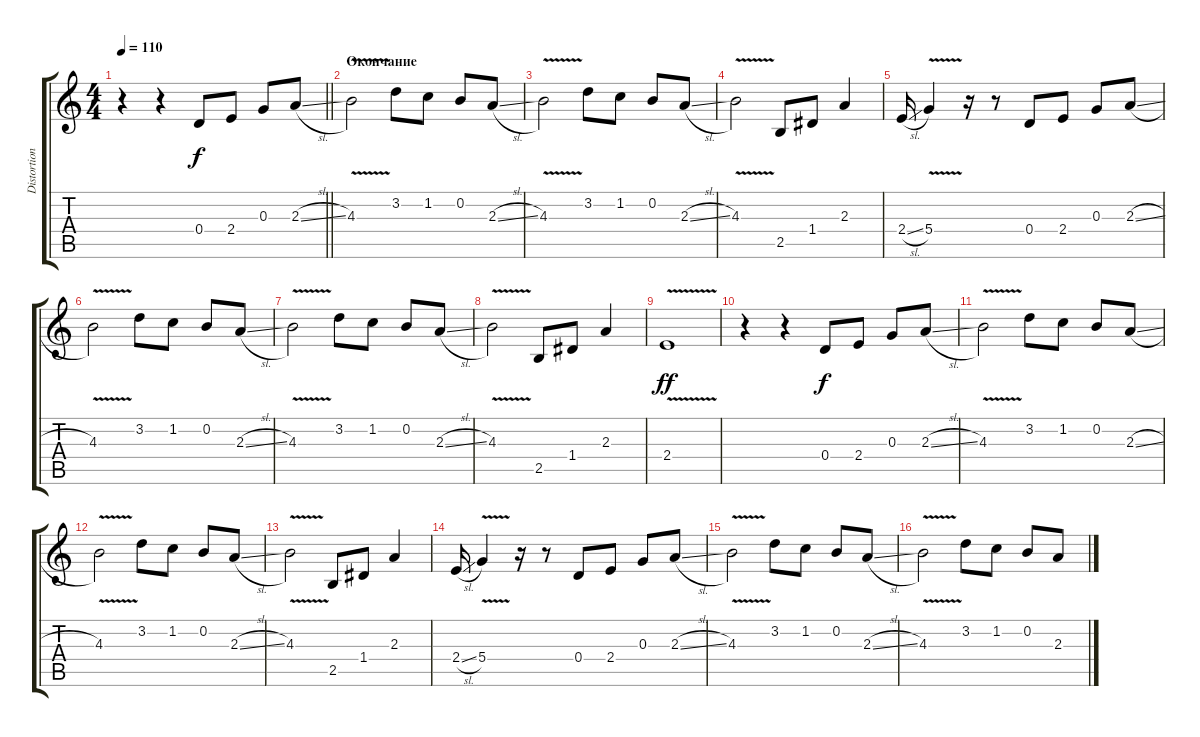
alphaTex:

\track ("Distortion Гитара" "Distortion") {instrument distortionguitar}
\staff {score tabs}
\tuning (E4 B3 G3 D3 A2 E2) {hide}
\ts (4 4)
\tempo 110
\clef g2
\barLineRight lightlight
\ks c
r.4{dy fff} r.4 0.4.8{dy f} 2.4.8 0.3.8 2.3{sl}.8 |
\section ("" "Окончание")
4.3{v}.2 3.2.8 1.2.8 0.2.8 2.3{sl}.8 |
4.3{v}.2 3.2.8 1.2.8 0.2.8 2.3{sl}.8 |
4.3{v}.2 2.5.8 1.4.8 2.3.4 |
2.4{sl}.16 5.4{v}.4 r.16 r.8 0.4.8 2.4.8 0.3.8 2.3{sl}.8 |
4.3{v}.2 3.2.8 1.2.8 0.2.8 2.3{sl}.8 |
4.3{v}.2 3.2.8 1.2.8 0.2.8 2.3{sl}.8 |
4.3{v}.2 2.5.8 1.4.8 2.3.4 |
2.4{v}.1{dy ff} |
r.4 r.4 0.4.8{dy f} 2.4.8 0.3.8 2.3{sl}.8 |
4.3{v}.2 3.2.8 1.2.8 0.2.8 2.3{sl}.8 |
4.3{v}.2 3.2.8 1.2.8 0.2.8 2.3{sl}.8 |
4.3{v}.2 2.5.8 1.4.8 2.3.4 |
2.4{sl}.16 5.4{v}.4 r.16 r.8 0.4.8 2.4.8 0.3.8 2.3{sl}.8 |
4.3{v}.2 3.2.8 1.2.8 0.2.8 2.3{sl}.8 |
4.3{v}.2 3.2.8 1.2.8 0.2.8 2.3{sl}.8
